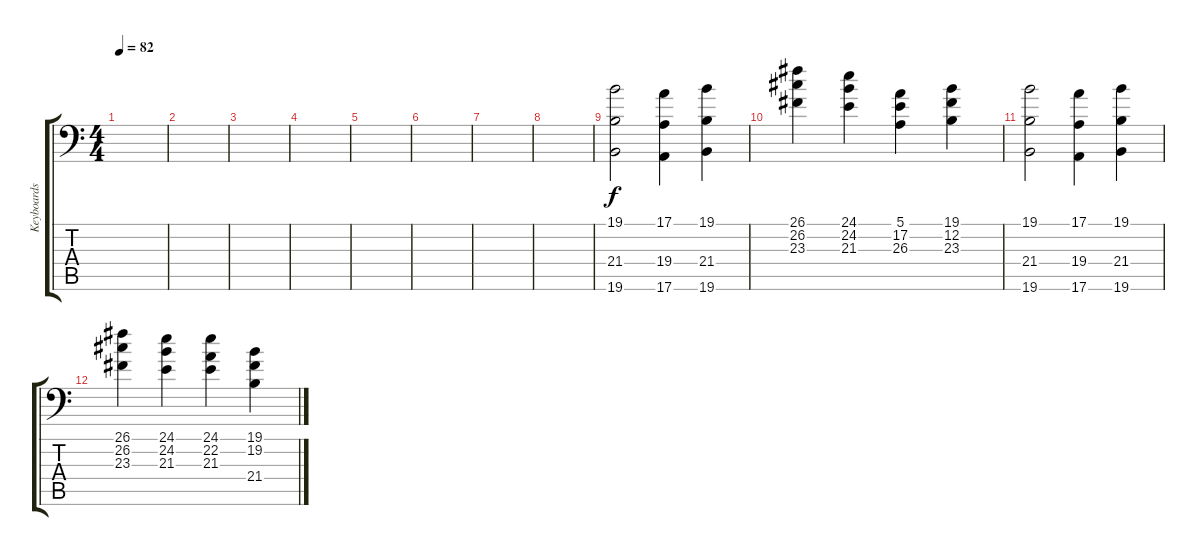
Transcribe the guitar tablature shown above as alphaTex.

\track ("Keyboards" "Keyboards") {instrument stringensemble1}
\staff {score tabs}
\tuning (E3 B2 G2 D2 A1 E1) {hide}
\ts (4 4)
\tempo 82
\clef f4
\ks c
|
|
|
|
|
|
|
|
(19.1 21.4 19.6).2 (17.1 19.4 17.6).4 (19.1 21.4 19.6).4 |
(26.1 26.2 23.3).4 (24.1 24.2 21.3).4 (5.1 17.2 26.3).4 (19.1 12.2 23.3).4 |
(19.1 21.4 19.6).2 (17.1 19.4 17.6).4 (19.1 21.4 19.6).4 |
(26.1 26.2 23.3).4 (24.1 24.2 21.3).4 (24.1 22.2 21.3).4 (19.1 19.2 21.4).4
